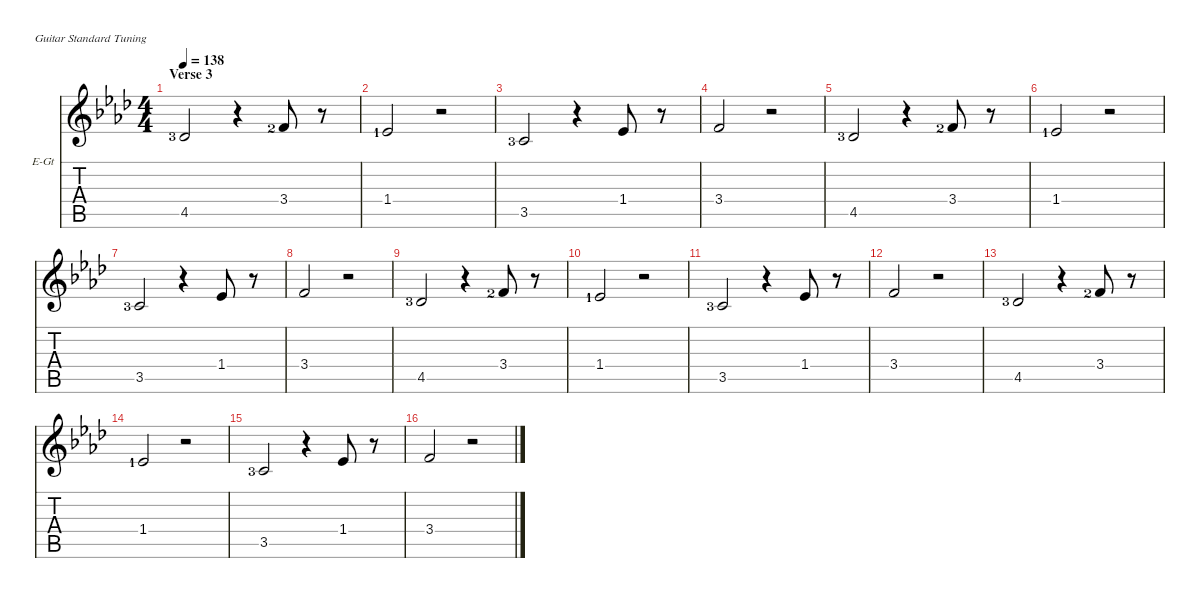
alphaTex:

\defaultSystemsLayout 4
\hideDynamics
\bracketExtendMode nobrackets
\firstSystemTrackNameOrientation horizontal
\otherSystemsTrackNameOrientation horizontal
\track ("basic riff 02 UNUSED" "E-Gt") {instrument electricguitarclean}
\staff {score tabs}
\tuning (E4 B3 G3 D3 A2 E2)
\ts (4 4)
\section ("" "Verse 3")
\tempo 138
\clef g2
\scale
0.25
\ks ab
4.5{lf 4 acc b}.2{dy mf} r.4 3.4{lf 3 acc forcenatural}.8 r.8 |
\scale
0.25 1.4{lf 2 acc b}.2 r.2 |
\scale
0.25 3.5{lf 4 acc forcenatural}.2 r.4 1.4{acc b}.8 r.8 |
\scale
0.25 3.4{acc forcenatural}.2 r.2 |
\scale
0.25 4.5{lf 4 acc b}.2 r.4 3.4{lf 3 acc forcenatural}.8 r.8 |
\scale
0.25 1.4{lf 2 acc b}.2 r.2 |
\scale
0.25 3.5{lf 4 acc forcenatural}.2 r.4 1.4{acc b}.8 r.8 |
\scale
0.25 3.4{acc forcenatural}.2 r.2 |
\scale
0.25 4.5{lf 4 acc b}.2 r.4 3.4{lf 3 acc forcenatural}.8 r.8 |
\scale
0.25 1.4{lf 2 acc b}.2 r.2 |
\scale
0.25 3.5{lf 4 acc forcenatural}.2 r.4 1.4{acc b}.8 r.8 |
\scale
0.25 3.4{acc forcenatural}.2 r.2 |
\scale
0.25 4.5{lf 4 acc b}.2 r.4 3.4{lf 3 acc forcenatural}.8 r.8 |
\scale
0.25 1.4{lf 2 acc b}.2 r.2 |
\scale
0.25 3.5{lf 4 acc forcenatural}.2 r.4 1.4{acc b}.8 r.8 |
\scale
0.25 3.4{acc forcenatural}.2 r.2
